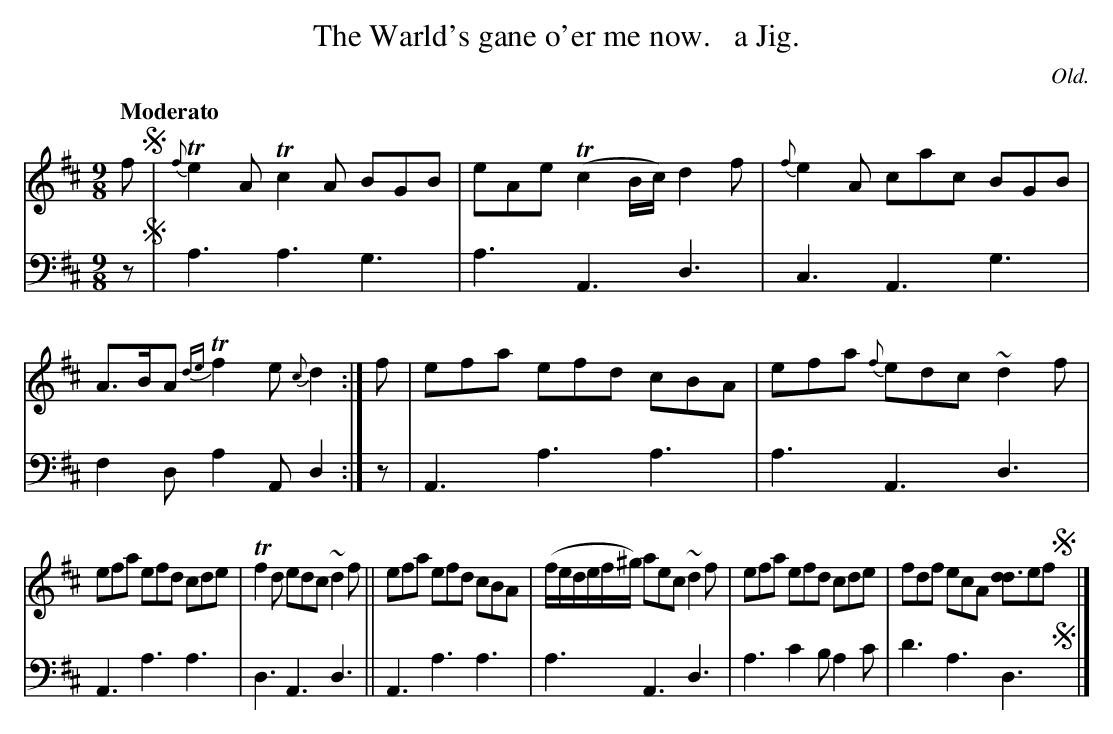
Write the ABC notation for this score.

X:1
T: The Warld's gane o'er me now.   a Jig.
O: Old.
O: Communicated by J. Allardyce.
M: 9/8
L: 1/8
Q: "Moderato"
K: D
V: 1 staves=2
f !segno!|\
{f}Te2A Tc2A BGB | eAe (Tc2B/c/) d2f | {f}e2A cac BGB | A>BA {de}Tf2e {c}d2 :| f | efa efd cBA | efa {f}edc ~d2f |
efa efd cde | Tf2d edc ~d2f || efa efd cBA | (f/e/d/e/f/^g/) aec ~d2f | efa efd cde | fdf ecA [dd3]ef !segno!y|]
V: 2 clef=bass middle=d
z !segno!|\
a3 a3 g3 | a3 A3 d3 | c3 A3 g3 | f2d a2A d2 :| z | A3 a3 a3 | a3 A3 d3 |
A3 a3 a3 | d3 A3 d3 || A3 a3 a3 | a3 A3 d3 | a3 c'2b a2c' | d'3 a3 d3 !segno!y|]
